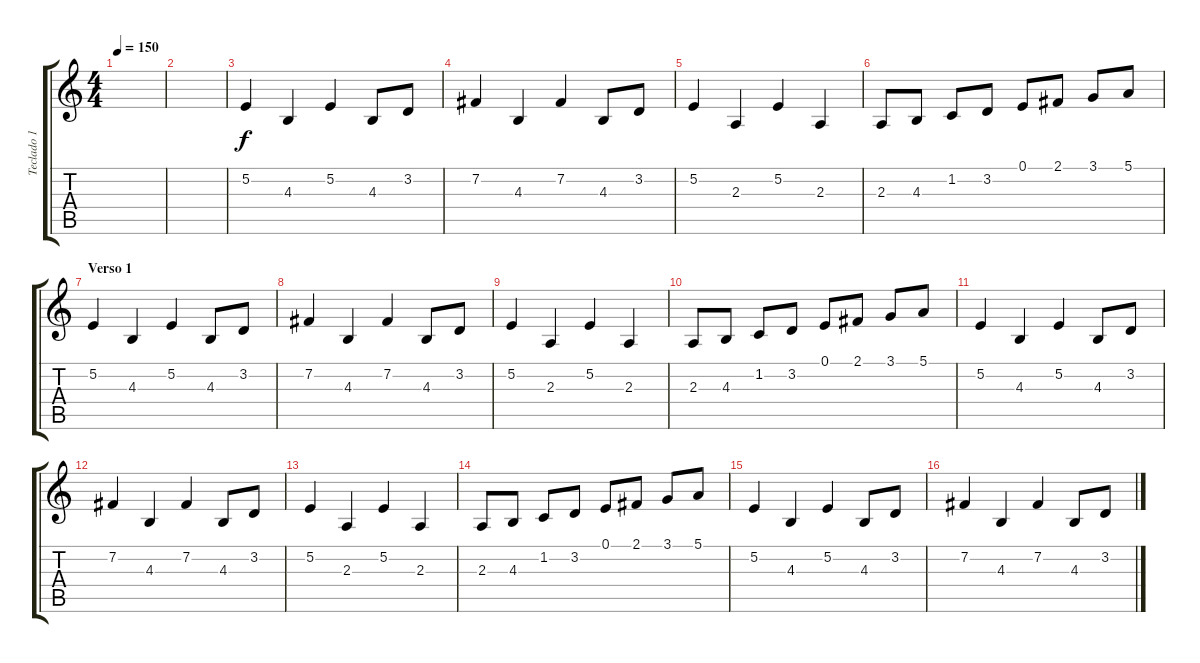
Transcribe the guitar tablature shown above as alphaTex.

\track ("Teclado 1" "Teclado 1") {instrument acousticgrandpiano}
\staff {score tabs}
\tuning (E4 B3 G3 D3 A2 E2) {hide}
\ts (4 4)
\tempo 150
\clef g2
\ks c
|
|
5.2.4{volume 10 instrument acousticgrandpiano} 4.3.4 5.2.4 4.3.8 3.2.8 |
7.2.4 4.3.4 7.2.4 4.3.8 3.2.8 |
5.2.4 2.3.4 5.2.4 2.3.4 |
2.3.8 4.3.8 1.2.8 3.2.8 0.1.8 2.1.8 3.1.8 5.1.8 |
\section ("" "Verso 1")
5.2.4 4.3.4 5.2.4 4.3.8 3.2.8 |
7.2.4 4.3.4 7.2.4 4.3.8 3.2.8 |
5.2.4 2.3.4 5.2.4 2.3.4 |
2.3.8 4.3.8 1.2.8 3.2.8 0.1.8 2.1.8 3.1.8 5.1.8 |
5.2.4 4.3.4 5.2.4 4.3.8 3.2.8 |
7.2.4 4.3.4 7.2.4 4.3.8 3.2.8 |
5.2.4 2.3.4 5.2.4 2.3.4 |
2.3.8 4.3.8 1.2.8 3.2.8 0.1.8 2.1.8 3.1.8 5.1.8 |
5.2.4{volume 7} 4.3.4 5.2.4 4.3.8 3.2.8 |
7.2.4 4.3.4 7.2.4 4.3.8 3.2.8
